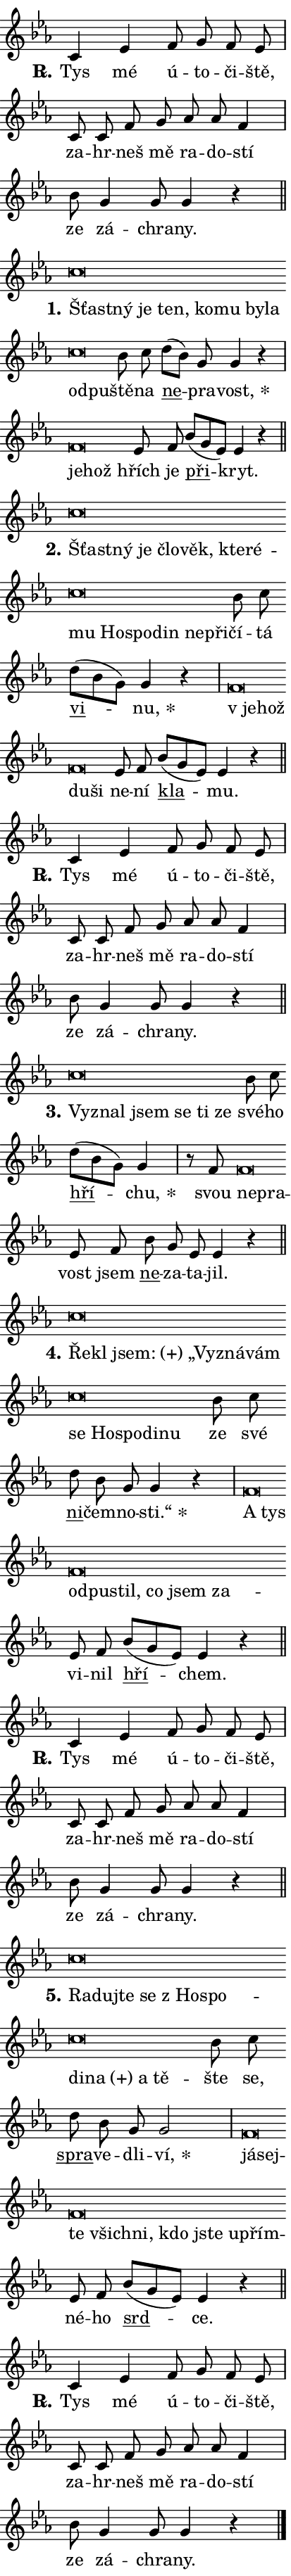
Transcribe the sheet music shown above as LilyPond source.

\version "2.24.0"
\header { tagline = "" }
\paper {
  indent = 0\cm
  top-margin = 0\cm
  right-margin = 0.13\cm % to fit lyric hyphens
  bottom-margin = 0\cm
  left-margin = 0\cm
  paper-width = 7\cm
  page-breaking = #ly:one-page-breaking
  system-system-spacing.basic-distance = #11
  score-system-spacing.basic-distance = #11
  ragged-last = ##f
}


%% Author: Thomas Morley
%% https://lists.gnu.org/archive/html/lilypond-user/2020-05/msg00002.html
#(define (line-position grob)
"Returns position of @var[grob} in current system:
   @code{'start}, if at first time-step
   @code{'end}, if at last time-step
   @code{'middle} otherwise
"
  (let* ((col (ly:item-get-column grob))
         (ln (ly:grob-object col 'left-neighbor))
         (rn (ly:grob-object col 'right-neighbor))
         (col-to-check-left (if (ly:grob? ln) ln col))
         (col-to-check-right (if (ly:grob? rn) rn col))
         (break-dir-left
           (and
             (ly:grob-property col-to-check-left 'non-musical #f)
             (ly:item-break-dir col-to-check-left)))
         (break-dir-right
           (and
             (ly:grob-property col-to-check-right 'non-musical #f)
             (ly:item-break-dir col-to-check-right))))
        (cond ((eqv? 1 break-dir-left) 'start)
              ((eqv? -1 break-dir-right) 'end)
              (else 'middle))))

#(define (tranparent-at-line-position vctor)
  (lambda (grob)
  "Relying on @code{line-position} select the relevant enry from @var{vctor}.
Used to determine transparency,"
    (case (line-position grob)
      ((end) (not (vector-ref vctor 0)))
      ((middle) (not (vector-ref vctor 1)))
      ((start) (not (vector-ref vctor 2))))))

noteHeadBreakVisibility =
#(define-music-function (break-visibility)(vector?)
"Makes @code{NoteHead}s transparent relying on @var{break-visibility}"
#{
  \override NoteHead.transparent =
    #(tranparent-at-line-position break-visibility)
#})

#(define delete-ledgers-for-transparent-note-heads
  (lambda (grob)
    "Reads whether a @code{NoteHead} is transparent.
If so this @code{NoteHead} is removed from @code{'note-heads} from
@var{grob}, which is supposed to be @code{LedgerLineSpanner}.
As a result ledgers are not printed for this @code{NoteHead}"
    (let* ((nhds-array (ly:grob-object grob 'note-heads))
           (nhds-list
             (if (ly:grob-array? nhds-array)
                 (ly:grob-array->list nhds-array)
                 '()))
           ;; Relies on the transparent-property being done before
           ;; Staff.LedgerLineSpanner.after-line-breaking is executed.
           ;; This is fragile ...
           (to-keep
             (remove
               (lambda (nhd)
                 (ly:grob-property nhd 'transparent #f))
               nhds-list)))
      ;; TODO find a better method to iterate over grob-arrays, similiar
      ;; to filter/remove etc for lists
      ;; For now rebuilt from scratch
      (set! (ly:grob-object grob 'note-heads)  '())
      (for-each
        (lambda (nhd)
          (ly:pointer-group-interface::add-grob grob 'note-heads nhd))
        to-keep))))

squashNotes = {
  \override NoteHead.X-extent = #'(-0.2 . 0.2)
  \override NoteHead.Y-extent = #'(-0.75 . 0)
  \override NoteHead.stencil =
    #(lambda (grob)
       (let ((pos (ly:grob-property grob 'staff-position)))
         (begin
           (if (< pos -7) (display "ERROR: Lower brevis then expected\n") (display ""))
           (if (<= pos -6) ly:text-interface::print ly:note-head::print))))
}
unSquashNotes = {
  \revert NoteHead.X-extent
  \revert NoteHead.Y-extent
  \revert NoteHead.stencil
}

hideNotes = \noteHeadBreakVisibility #begin-of-line-visible
unHideNotes = \noteHeadBreakVisibility #all-visible

% work-around for resetting accidentals
% https://lilypond.org/doc/v2.23/Documentation/notation/displaying-rhythms#unmetered-music
cadenzaMeasure = {
  \cadenzaOff
  \partial 1024 s1024
  \cadenzaOn
}

#(define-markup-command (accent layout props text) (markup?)
  "Underline accented syllable"
  (interpret-markup layout props
    #{\markup \override #'(offset . 4.3) \underline { #text }#}))

responsum = \markup \concat {
  "R" \hspace #-1.05 \path #0.1 #'((moveto 0 0.07) (lineto 0.9 0.8)) \hspace #0.05 "."
}

spaceSize = #0.6828661417322834 % exact space size for TeX Gyre Schola

\layout {
  \context {
    \Staff
    \remove "Time_signature_engraver"
    \override LedgerLineSpanner.after-line-breaking = #delete-ledgers-for-transparent-note-heads
  }
  \context {
    \Lyrics {
      \override LyricSpace.minimum-distance = \spaceSize
      \override LyricText.font-name = #"TeX Gyre Schola"
      \override LyricText.font-size = 1
      \override StanzaNumber.font-name = #"TeX Gyre Schola Bold"
      \override StanzaNumber.font-size = 1
    }
  }
  \context {
    \Score 
    \override NoteHead.text =
      #(lambda (grob) 
        (let ((pos (ly:grob-property grob 'staff-position)))
          #{\markup {
            \combine
              \halign #-0.55 \raise #(if (= pos -6) 0 0.5) \override #'(thickness . 2) \draw-line #'(3.2 . 0)
              \musicglyph "noteheads.sM1"
          }#}))
  }
}

% magnetic-lyrics.ily
%
%   written by
%     Jean Abou Samra <jean@abou-samra.fr>
%     Werner Lemberg <wl@gnu.org>
%
%   adapted by
%     Jiri Hon <jiri.hon@gmail.com>
%
% Version 2022-Apr-15

% https://www.mail-archive.com/lilypond-user@gnu.org/msg149350.html

#(define (Left_hyphen_pointer_engraver context)
   "Collect syllable-hyphen-syllable occurrences in lyrics and store
them in properties.  This engraver only looks to the left.  For
example, if the lyrics input is @code{foo -- bar}, it does the
following.

@itemize @bullet
@item
Set the @code{text} property of the @code{LyricHyphen} grob between
@q{foo} and @q{bar} to @code{foo}.

@item
Set the @code{left-hyphen} property of the @code{LyricText} grob with
text @q{foo} to the @code{LyricHyphen} grob between @q{foo} and
@q{bar}.
@end itemize

Use this auxiliary engraver in combination with the
@code{lyric-@/text::@/apply-@/magnetic-@/offset!} hook."
   (let ((hyphen #f)
         (text #f))
     (make-engraver
      (acknowledgers
       ((lyric-syllable-interface engraver grob source-engraver)
        (set! text grob)))
      (end-acknowledgers
       ((lyric-hyphen-interface engraver grob source-engraver)
        ;(when (not (grob::has-interface grob 'lyric-space-interface))
          (set! hyphen grob)));)
      ((stop-translation-timestep engraver)
       (when (and text hyphen)
         (ly:grob-set-object! text 'left-hyphen hyphen))
       (set! text #f)
       (set! hyphen #f)))))

#(define (lyric-text::apply-magnetic-offset! grob)
   "If the space between two syllables is less than the value in
property @code{LyricText@/.details@/.squash-threshold}, move the right
syllable to the left so that it gets concatenated with the left
syllable.

Use this function as a hook for
@code{LyricText@/.after-@/line-@/breaking} if the
@code{Left_@/hyphen_@/pointer_@/engraver} is active."
   (let ((hyphen (ly:grob-object grob 'left-hyphen #f)))
     (when hyphen
       (let ((left-text (ly:spanner-bound hyphen LEFT)))
         (when (grob::has-interface left-text 'lyric-syllable-interface)
           (let* ((common (ly:grob-common-refpoint grob left-text X))
                  (this-x-ext (ly:grob-extent grob common X))
                  (left-x-ext
                   (begin
                     ;; Trigger magnetism for left-text.
                     (ly:grob-property left-text 'after-line-breaking)
                     (ly:grob-extent left-text common X)))
                  ;; `delta` is the gap width between two syllables.
                  (delta (- (interval-start this-x-ext)
                            (interval-end left-x-ext)))
                  (details (ly:grob-property grob 'details))
                  (threshold (assoc-get 'squash-threshold details 0.2)))
             (when (< delta threshold)
               (let* (;; We have to manipulate the input text so that
                      ;; ligatures crossing syllable boundaries are not
                      ;; disabled.  For languages based on the Latin
                      ;; script this is essentially a beautification.
                      ;; However, for non-Western scripts it can be a
                      ;; necessity.
                      (lt (ly:grob-property left-text 'text))
                      (rt (ly:grob-property grob 'text))
                      (is-space (grob::has-interface hyphen 'lyric-space-interface))
                      (space (if is-space " " ""))
                      (extra-delta (if is-space spaceSize 0))
                      ;; Append new syllable.
                      (ltrt-space (if (and (string? lt) (string? rt))
                                (string-append lt space rt)
                                (make-concat-markup (list lt space rt))))
                      ;; Right-align `ltrt` to the right side.
                      (ltrt-space-markup (grob-interpret-markup
                               grob
                               (make-translate-markup
                                (cons (interval-length this-x-ext) 0)
                                (make-right-align-markup ltrt-space)))))
                 (begin
                   ;; Don't print `left-text`.
                   (ly:grob-set-property! left-text 'stencil #f)
                   ;; Set text and stencil (which holds all collected
                   ;; syllables so far) and shift it to the left.
                   (ly:grob-set-property! grob 'text ltrt-space)
                   (ly:grob-set-property! grob 'stencil ltrt-space-markup)
                   (ly:grob-translate-axis! grob (- (- delta extra-delta)) X))))))))))


#(define (lyric-hyphen::displace-bounds-first grob)
   ;; Make very sure this callback isn't triggered too early.
   (let ((left (ly:spanner-bound grob LEFT))
         (right (ly:spanner-bound grob RIGHT)))
     (ly:grob-property left 'after-line-breaking)
     (ly:grob-property right 'after-line-breaking)
     (ly:lyric-hyphen::print grob)))

squashThreshold = #0.4

\layout {
  \context {
    \Lyrics
    \consists #Left_hyphen_pointer_engraver
    \override LyricText.after-line-breaking =
      #lyric-text::apply-magnetic-offset!
    \override LyricHyphen.stencil = #lyric-hyphen::displace-bounds-first
    \override LyricText.details.squash-threshold = \squashThreshold
    \override LyricHyphen.minimum-distance = 0
    \override LyricHyphen.minimum-length = \squashThreshold
  }
}

squashText = \override LyricText.details.squash-threshold = 9999
unSquashText = \override LyricText.details.squash-threshold = \squashThreshold

leftText = \override LyricText.self-alignment-X = #LEFT
unLeftText = \revert LyricText.self-alignment-X

starOffset = #(lambda (grob) 
                (let ((x_offset (ly:self-alignment-interface::aligned-on-x-parent grob)))
                  (if (= x_offset 0) 0 (+ x_offset 1.2))))

star = #(define-music-function (syllable)(string?)
"Append star separator at the end of a syllable"
#{
  \once \override LyricText.X-offset = #starOffset
  \lyricmode { \markup {
    #syllable
    \override #'((font-name . "TeX Gyre Schola Bold")) \hspace #0.2 \lower #0.65 \larger "*"
  } }
#})

starAccent = #(define-music-function (syllable)(string?)
"Append star separator at the end of a syllable and make accent"
#{
  \once \override LyricText.X-offset = #starOffset
  \lyricmode { \markup {
    \accent #syllable
    \override #'((font-name . "TeX Gyre Schola Bold")) \hspace #0.2 \lower #0.65 \larger "*"
  } }
#})

breath = #(define-music-function (syllable)(string?)
"Append breathing indicator at the end of a syllable"
#{
  \lyricmode { \markup { #syllable "+" } }
#})

optionalBreath = #(define-music-function (syllable)(string?)
"Append optional breathing indicator at the end of a syllable"
#{
  \lyricmode { \markup { #syllable "(+)" } }
#})


\score {
    <<
        \new Voice = "melody" { \cadenzaOn \key es \major \relative { c'4 es f8 g f es \cadenzaMeasure \bar "|" c c f g as as f4 \cadenzaMeasure \bar "|" bes8 g4 g8 g4 r \cadenzaMeasure \bar "||" \break } }
        \new Lyrics \lyricsto "melody" { \lyricmode { \set stanza = \responsum
Tys mé ú -- to -- či -- ště, za -- hr -- neš mě ra -- do -- stí ze zá -- chra -- ny. } }
    >>
    \layout {}
}

\score {
    <<
        \new Voice = "melody" { \cadenzaOn \key es \major \relative { \squashNotes c''\breve*1/16 \hideNotes \breve*1/16 \bar "" \breve*1/16 \bar "" \breve*1/16 \bar "" \breve*1/16 \bar "" \breve*1/16 \bar "" \breve*1/16 \bar "" \breve*1/16 \bar "" \breve*1/16 \breve*1/16 \bar "" \unHideNotes \unSquashNotes bes8 c \bar "" d[( bes)] g g4 r \cadenzaMeasure \bar "|" \squashNotes f\breve*1/16 \hideNotes \breve*1/16 \bar "" \unHideNotes \unSquashNotes es8 f \bar "" bes[( g es)] es4 r \cadenzaMeasure \bar "||" \break } }
        \new Lyrics \lyricsto "melody" { \lyricmode { \set stanza = "1."
\leftText Šťast -- \squashText ný je ten, ko -- mu by -- la od -- pu -- \unLeftText \unSquashText ště -- na \markup \accent ne -- pra -- \star vost, \leftText je -- \squashText hož \unLeftText \unSquashText hřích je \markup \accent při -- kryt. } }
    >>
    \layout {}
}

\score {
    <<
        \new Voice = "melody" { \cadenzaOn \key es \major \relative { \squashNotes c''\breve*1/16 \hideNotes \breve*1/16 \bar "" \breve*1/16 \bar "" \breve*1/16 \bar "" \breve*1/16 \bar "" \breve*1/16 \bar "" \breve*1/16 \bar "" \breve*1/16 \bar "" \breve*1/16 \bar "" \breve*1/16 \bar "" \breve*1/16 \bar "" \breve*1/16 \breve*1/16 \bar "" \unHideNotes \unSquashNotes bes8 c \bar "" d[( bes g)] g4 r \cadenzaMeasure \bar "|" \squashNotes f\breve*1/16 \hideNotes \breve*1/16 \bar "" \breve*1/16 \breve*1/16 \bar "" \unHideNotes \unSquashNotes es8 f \bar "" bes[( g es)] es4 r \cadenzaMeasure \bar "||" \break } }
        \new Lyrics \lyricsto "melody" { \lyricmode { \set stanza = "2."
\leftText Šťast -- \squashText ný je člo -- věk, kte -- ré -- mu Ho -- spo -- din ne -- při -- \unLeftText \unSquashText čí -- tá \markup \accent vi -- \star nu, \leftText "v je" -- \squashText hož du -- ši \unLeftText \unSquashText ne -- ní \markup \accent kla -- mu. } }
    >>
    \layout {}
}

\score {
    <<
        \new Voice = "melody" { \cadenzaOn \key es \major \relative { c'4 es f8 g f es \cadenzaMeasure \bar "|" c c f g as as f4 \cadenzaMeasure \bar "|" bes8 g4 g8 g4 r \cadenzaMeasure \bar "||" \break } }
        \new Lyrics \lyricsto "melody" { \lyricmode { \set stanza = \responsum
Tys mé ú -- to -- či -- ště, za -- hr -- neš mě ra -- do -- stí ze zá -- chra -- ny. } }
    >>
    \layout {}
}

\score {
    <<
        \new Voice = "melody" { \cadenzaOn \key es \major \relative { \squashNotes c''\breve*1/16 \hideNotes \breve*1/16 \bar "" \breve*1/16 \bar "" \breve*1/16 \bar "" \breve*1/16 \breve*1/16 \bar "" \unHideNotes \unSquashNotes bes8 c \bar "" d[( bes g)] g4 \cadenzaMeasure \bar "|" r8 f8 \squashNotes f\breve*1/16 \hideNotes \breve*1/16 \bar "" \unHideNotes \unSquashNotes es8 f \bar "" bes g es es4 r \cadenzaMeasure \bar "||" \break } }
        \new Lyrics \lyricsto "melody" { \lyricmode { \set stanza = "3."
\leftText Vy -- \squashText znal jsem se ti ze \unLeftText \unSquashText své -- ho \markup \accent hří -- \star chu, svou \leftText ne -- \squashText pra -- \unLeftText \unSquashText vost jsem \markup \accent ne -- za -- ta -- jil. } }
    >>
    \layout {}
}

\score {
    <<
        \new Voice = "melody" { \cadenzaOn \key es \major \relative { \squashNotes c''\breve*1/16 \hideNotes \breve*1/16 \bar "" \breve*1/16 \bar "" \breve*1/16 \bar "" \breve*1/16 \bar "" \breve*1/16 \bar "" \breve*1/16 \bar "" \breve*1/16 \bar "" \breve*1/16 \bar "" \breve*1/16 \breve*1/16 \bar "" \unHideNotes \unSquashNotes bes8 c \bar "" d bes g g4 r \cadenzaMeasure \bar "|" \squashNotes f\breve*1/16 \hideNotes \breve*1/16 \bar "" \breve*1/16 \bar "" \breve*1/16 \bar "" \breve*1/16 \bar "" \breve*1/16 \bar "" \breve*1/16 \breve*1/16 \bar "" \unHideNotes \unSquashNotes es8 f \bar "" bes[( g es)] es4 r \cadenzaMeasure \bar "||" \break } }
        \new Lyrics \lyricsto "melody" { \lyricmode { \set stanza = "4."
\leftText Ře -- \squashText kl \optionalBreath jsem: „Vy -- zná -- vám se Ho -- spo -- di -- nu \unLeftText \unSquashText ze své \markup \accent ni -- čem -- no -- \star sti.“ \leftText A \squashText tys od -- pu -- stil, co jsem za -- \unLeftText \unSquashText vi -- nil \markup \accent hří -- chem. } }
    >>
    \layout {}
}

\score {
    <<
        \new Voice = "melody" { \cadenzaOn \key es \major \relative { c'4 es f8 g f es \cadenzaMeasure \bar "|" c c f g as as f4 \cadenzaMeasure \bar "|" bes8 g4 g8 g4 r \cadenzaMeasure \bar "||" \break } }
        \new Lyrics \lyricsto "melody" { \lyricmode { \set stanza = \responsum
Tys mé ú -- to -- či -- ště, za -- hr -- neš mě ra -- do -- stí ze zá -- chra -- ny. } }
    >>
    \layout {}
}

\score {
    <<
        \new Voice = "melody" { \cadenzaOn \key es \major \relative { \squashNotes c''\breve*1/16 \hideNotes \breve*1/16 \bar "" \breve*1/16 \bar "" \breve*1/16 \bar "" \breve*1/16 \bar "" \breve*1/16 \bar "" \breve*1/16 \bar "" \breve*1/16 \bar "" \breve*1/16 \breve*1/16 \bar "" \unHideNotes \unSquashNotes bes8 c \bar "" d bes g g2 \cadenzaMeasure \bar "|" \squashNotes f\breve*1/16 \hideNotes \breve*1/16 \bar "" \breve*1/16 \bar "" \breve*1/16 \bar "" \breve*1/16 \bar "" \breve*1/16 \bar "" \breve*1/16 \bar "" \breve*1/16 \breve*1/16 \bar "" \unHideNotes \unSquashNotes es8 f \bar "" bes[( g es)] es4 r \cadenzaMeasure \bar "||" \break } }
        \new Lyrics \lyricsto "melody" { \lyricmode { \set stanza = "5."
\leftText Ra -- \squashText duj -- te se "z Ho" -- spo -- di -- \optionalBreath na a tě -- \unLeftText \unSquashText šte se, \markup \accent spra -- ve -- dli -- \star ví, \leftText já -- \squashText sej -- te všich -- ni, kdo jste u -- přím -- \unLeftText \unSquashText né -- ho \markup \accent srd -- ce. } }
    >>
    \layout {}
}

\score {
    <<
        \new Voice = "melody" { \cadenzaOn \key es \major \relative { c'4 es f8 g f es \cadenzaMeasure \bar "|" c c f g as as f4 \cadenzaMeasure \bar "|" bes8 g4 g8 g4 r \cadenzaMeasure \bar "||" \break } \bar "|." }
        \new Lyrics \lyricsto "melody" { \lyricmode { \set stanza = \responsum
Tys mé ú -- to -- či -- ště, za -- hr -- neš mě ra -- do -- stí ze zá -- chra -- ny. } }
    >>
    \layout {}
}
